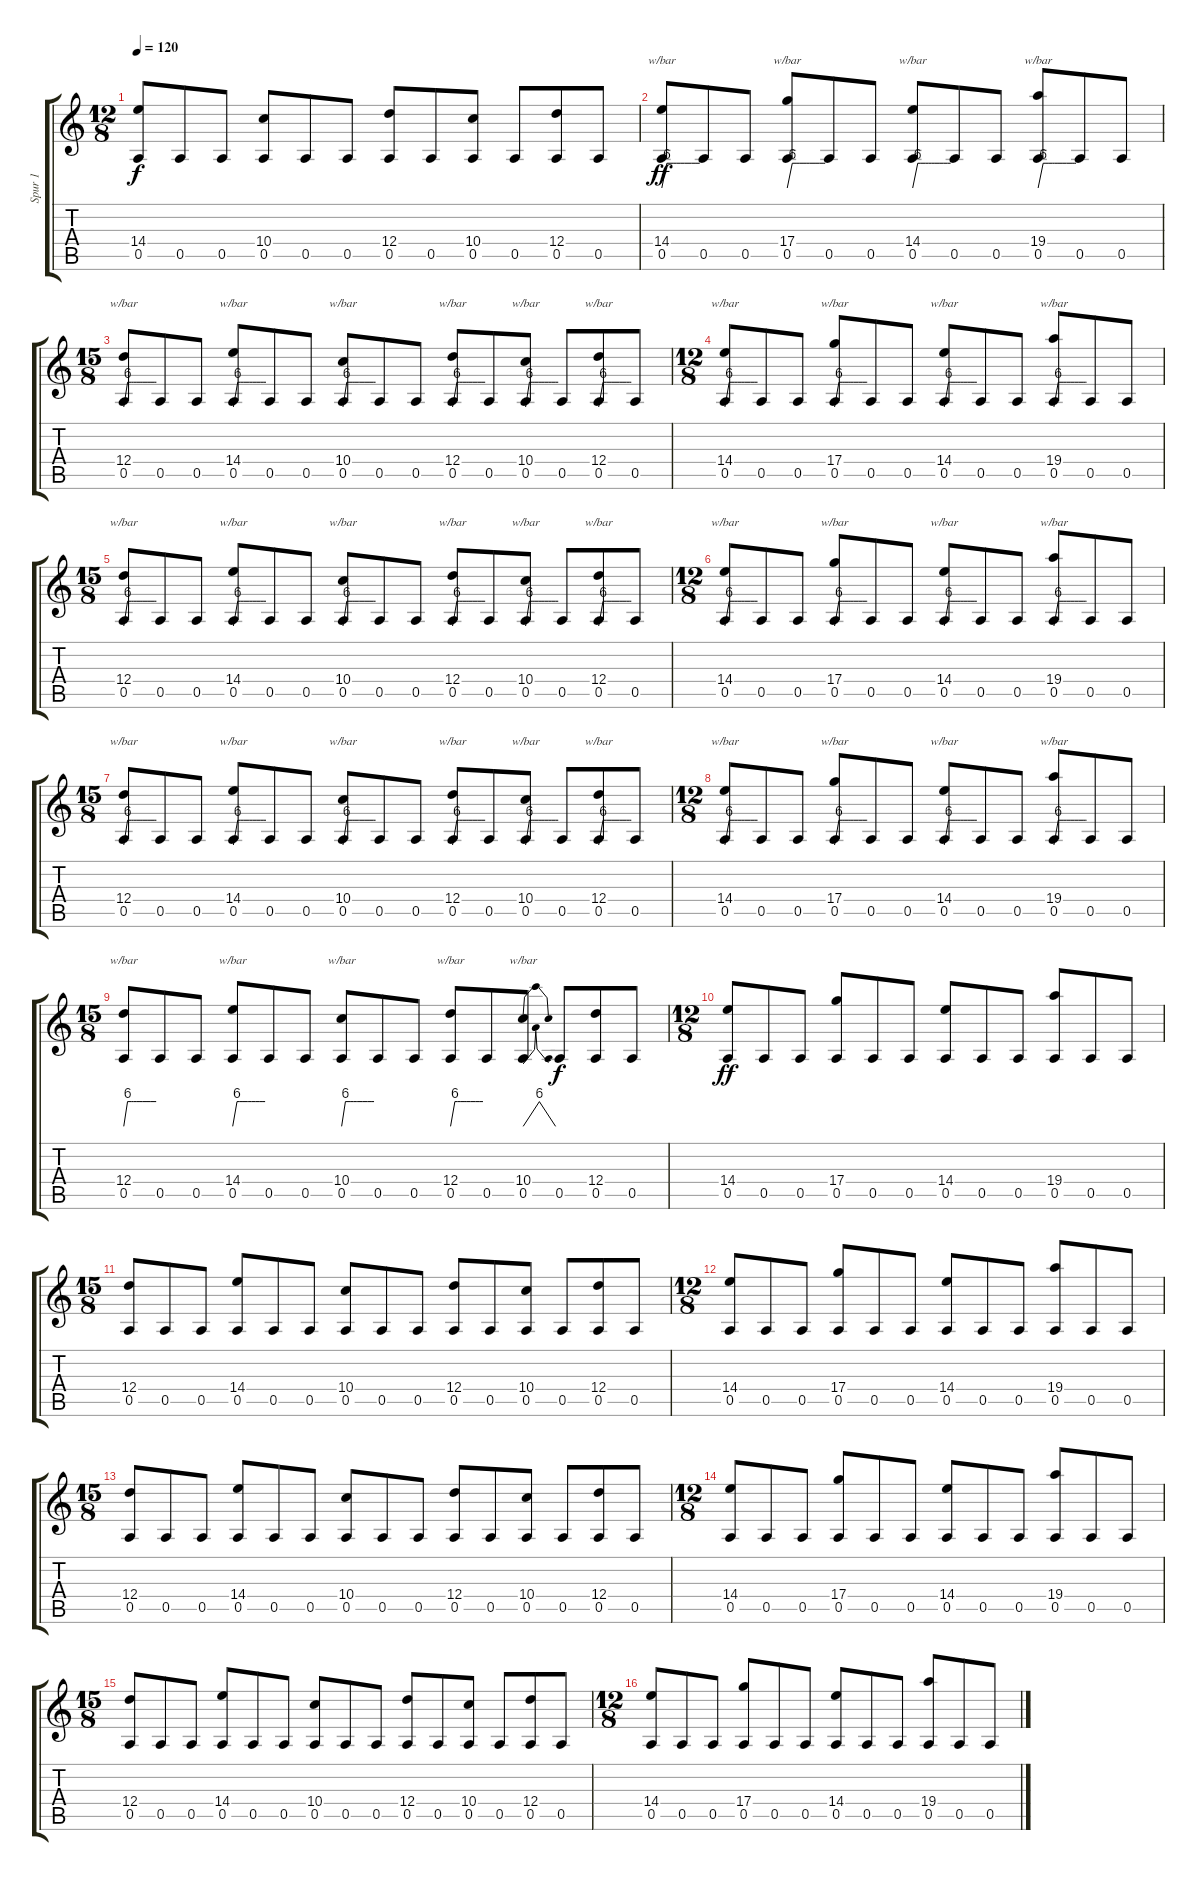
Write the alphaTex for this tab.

\track ("Spur 1" "Spur 1") {instrument distortionguitar}
\staff {score tabs}
\tuning (E4 B3 G3 D3 A2 D2) {hide}
\ts (12 8)
\tempo 120
\clef g2
\ks c
(14.4 0.5).8{dy f} 0.5.8 0.5.8 (10.4 0.5).8 0.5.8 0.5.8 (12.4 0.5).8 0.5.8 (10.4 0.5).8 0.5.8 (12.4 0.5).8 0.5.8 |
(14.4 0.5).8{tbe (custom default 0 0 8 24 13 24 18 24 23 24 30 24 36 24 47 24 54 24 60 24) dy ff} 0.5.8 0.5.8 (17.4 0.5).8{tbe (custom default 0 0 8 24 14 24 19 24 25 24 30 24 35 24 44 24 51 24 58 24 60 24)} 0.5.8 0.5.8 (14.4 0.5).8{tbe (custom default 0 0 8 24 12 24 20 24 25 24 30 24 35 24 43 24 49 24 55 24 60 24)} 0.5.8 0.5.8 (19.4 0.5).8{tbe (custom default 0 0 8 24 11 24 17 24 23 24 26 24 30 24 38 24 45 24 55 24 58 24 60 24)} 0.5.8 0.5.8 |
\ts (15 8)
(12.4 0.5).8{tbe (custom default 0 0 7 24 14 24 18 24 24 24 30 24 35 24 43 24 50 24 56 24 60 24)} 0.5.8 0.5.8 (14.4 0.5).8{tbe (custom default 0 0 8 24 13 24 19 24 27 24 30 24 35 24 42 24 50 24 56 24 60 24)} 0.5.8 0.5.8 (10.4 0.5).8{tbe (custom default 0 0 7 24 17 24 22 24 28 24 30 24 39 24 48 24 56 24 60 24)} 0.5.8 0.5.8 (12.4 0.5).8{tbe (custom default 0 0 8 24 13 24 18 24 25 24 30 24 37 24 46 24 54 24 60 24)} 0.5.8 (10.4 0.5).8{tbe (custom default 0 0 7 24 12 24 17 24 24 24 30 24 35 24 42 24 48 24 55 24 60 24)} 0.5.8 (12.4 0.5).8{tbe (custom default 0 0 8 24 14 24 19 24 23 24 30 24 38 24 43 24 51 24 57 24 60 24)} 0.5.8 |
\ts (12 8)
(14.4 0.5).8{tbe (custom default 0 0 8 24 13 24 18 24 23 24 30 24 36 24 47 24 54 24 60 24)} 0.5.8 0.5.8 (17.4 0.5).8{tbe (custom default 0 0 8 24 14 24 19 24 25 24 30 24 35 24 44 24 51 24 58 24 60 24)} 0.5.8 0.5.8 (14.4 0.5).8{tbe (custom default 0 0 8 24 12 24 20 24 25 24 30 24 35 24 43 24 49 24 55 24 60 24)} 0.5.8 0.5.8 (19.4 0.5).8{tbe (custom default 0 0 8 24 11 24 17 24 23 24 26 24 30 24 38 24 45 24 55 24 58 24 60 24)} 0.5.8 0.5.8 |
\ts (15 8)
(12.4 0.5).8{tbe (custom default 0 0 7 24 14 24 18 24 24 24 30 24 35 24 43 24 50 24 56 24 60 24)} 0.5.8 0.5.8 (14.4 0.5).8{tbe (custom default 0 0 8 24 13 24 19 24 27 24 30 24 35 24 42 24 50 24 56 24 60 24)} 0.5.8 0.5.8 (10.4 0.5).8{tbe (custom default 0 0 7 24 17 24 22 24 28 24 30 24 39 24 48 24 56 24 60 24)} 0.5.8 0.5.8 (12.4 0.5).8{tbe (custom default 0 0 8 24 13 24 18 24 25 24 30 24 37 24 46 24 54 24 60 24)} 0.5.8 (10.4 0.5).8{tbe (custom default 0 0 7 24 12 24 17 24 24 24 30 24 35 24 42 24 48 24 55 24 60 24)} 0.5.8 (12.4 0.5).8{tbe (custom default 0 0 8 24 14 24 19 24 23 24 30 24 38 24 43 24 51 24 57 24 60 24)} 0.5.8 |
\ts (12 8)
(14.4 0.5).8{tbe (custom default 0 0 8 24 13 24 18 24 23 24 30 24 36 24 47 24 54 24 60 24)} 0.5.8 0.5.8 (17.4 0.5).8{tbe (custom default 0 0 8 24 14 24 19 24 25 24 30 24 35 24 44 24 51 24 58 24 60 24)} 0.5.8 0.5.8 (14.4 0.5).8{tbe (custom default 0 0 8 24 12 24 20 24 25 24 30 24 35 24 43 24 49 24 55 24 60 24)} 0.5.8 0.5.8 (19.4 0.5).8{tbe (custom default 0 0 8 24 11 24 17 24 23 24 26 24 30 24 38 24 45 24 55 24 58 24 60 24)} 0.5.8 0.5.8 |
\ts (15 8)
(12.4 0.5).8{tbe (custom default 0 0 7 24 14 24 18 24 24 24 30 24 35 24 43 24 50 24 56 24 60 24)} 0.5.8 0.5.8 (14.4 0.5).8{tbe (custom default 0 0 8 24 13 24 19 24 27 24 30 24 35 24 42 24 50 24 56 24 60 24)} 0.5.8 0.5.8 (10.4 0.5).8{tbe (custom default 0 0 7 24 17 24 22 24 28 24 30 24 39 24 48 24 56 24 60 24)} 0.5.8 0.5.8 (12.4 0.5).8{tbe (custom default 0 0 8 24 13 24 18 24 25 24 30 24 37 24 46 24 54 24 60 24)} 0.5.8 (10.4 0.5).8{tbe (custom default 0 0 7 24 12 24 17 24 24 24 30 24 35 24 42 24 48 24 55 24 60 24)} 0.5.8 (12.4 0.5).8{tbe (custom default 0 0 8 24 14 24 19 24 23 24 30 24 38 24 43 24 51 24 57 24 60 24)} 0.5.8 |
\ts (12 8)
(14.4 0.5).8{tbe (custom default 0 0 8 24 13 24 18 24 23 24 30 24 36 24 47 24 54 24 60 24)} 0.5.8 0.5.8 (17.4 0.5).8{tbe (custom default 0 0 8 24 14 24 19 24 25 24 30 24 35 24 44 24 51 24 58 24 60 24)} 0.5.8 0.5.8 (14.4 0.5).8{tbe (custom default 0 0 8 24 12 24 20 24 25 24 30 24 35 24 43 24 49 24 55 24 60 24)} 0.5.8 0.5.8 (19.4 0.5).8{tbe (custom default 0 0 8 24 11 24 17 24 23 24 26 24 30 24 38 24 45 24 55 24 58 24 60 24)} 0.5.8 0.5.8 |
\ts (15 8)
(12.4 0.5).8{tbe (custom default 0 0 7 24 14 24 18 24 24 24 30 24 35 24 43 24 50 24 56 24 60 24)} 0.5.8 0.5.8 (14.4 0.5).8{tbe (custom default 0 0 8 24 13 24 19 24 27 24 30 24 35 24 42 24 50 24 56 24 60 24)} 0.5.8 0.5.8 (10.4 0.5).8{tbe (custom default 0 0 7 24 17 24 22 24 28 24 30 24 39 24 48 24 56 24 60 24)} 0.5.8 0.5.8 (12.4 0.5).8{tbe (custom default 0 0 8 24 13 24 18 24 25 24 30 24 37 24 46 24 54 24 60 24)} 0.5.8 (10.4 0.5).8{tbe (dip default 0 0 5 24 40 24 60 0)} 0.5.8{dy f} (12.4 0.5).8 0.5.8 |
\ts (12 8)
(14.4 0.5).8{dy ff} 0.5.8 0.5.8 (17.4 0.5).8 0.5.8 0.5.8 (14.4 0.5).8 0.5.8 0.5.8 (19.4 0.5).8 0.5.8 0.5.8 |
\ts (15 8)
(12.4 0.5).8 0.5.8 0.5.8 (14.4 0.5).8 0.5.8 0.5.8 (10.4 0.5).8 0.5.8 0.5.8 (12.4 0.5).8 0.5.8 (10.4 0.5).8 0.5.8 (12.4 0.5).8 0.5.8 |
\ts (12 8)
(14.4 0.5).8 0.5.8 0.5.8 (17.4 0.5).8 0.5.8 0.5.8 (14.4 0.5).8 0.5.8 0.5.8 (19.4 0.5).8 0.5.8 0.5.8 |
\ts (15 8)
(12.4 0.5).8 0.5.8 0.5.8 (14.4 0.5).8 0.5.8 0.5.8 (10.4 0.5).8 0.5.8 0.5.8 (12.4 0.5).8 0.5.8 (10.4 0.5).8 0.5.8 (12.4 0.5).8 0.5.8 |
\ts (12 8)
(14.4 0.5).8 0.5.8 0.5.8 (17.4 0.5).8 0.5.8 0.5.8 (14.4 0.5).8 0.5.8 0.5.8 (19.4 0.5).8 0.5.8 0.5.8 |
\ts (15 8)
(12.4 0.5).8 0.5.8 0.5.8 (14.4 0.5).8 0.5.8 0.5.8 (10.4 0.5).8 0.5.8 0.5.8 (12.4 0.5).8 0.5.8 (10.4 0.5).8 0.5.8 (12.4 0.5).8 0.5.8 |
\ts (12 8)
(14.4 0.5).8 0.5.8 0.5.8 (17.4 0.5).8 0.5.8 0.5.8 (14.4 0.5).8 0.5.8 0.5.8 (19.4 0.5).8 0.5.8 0.5.8
